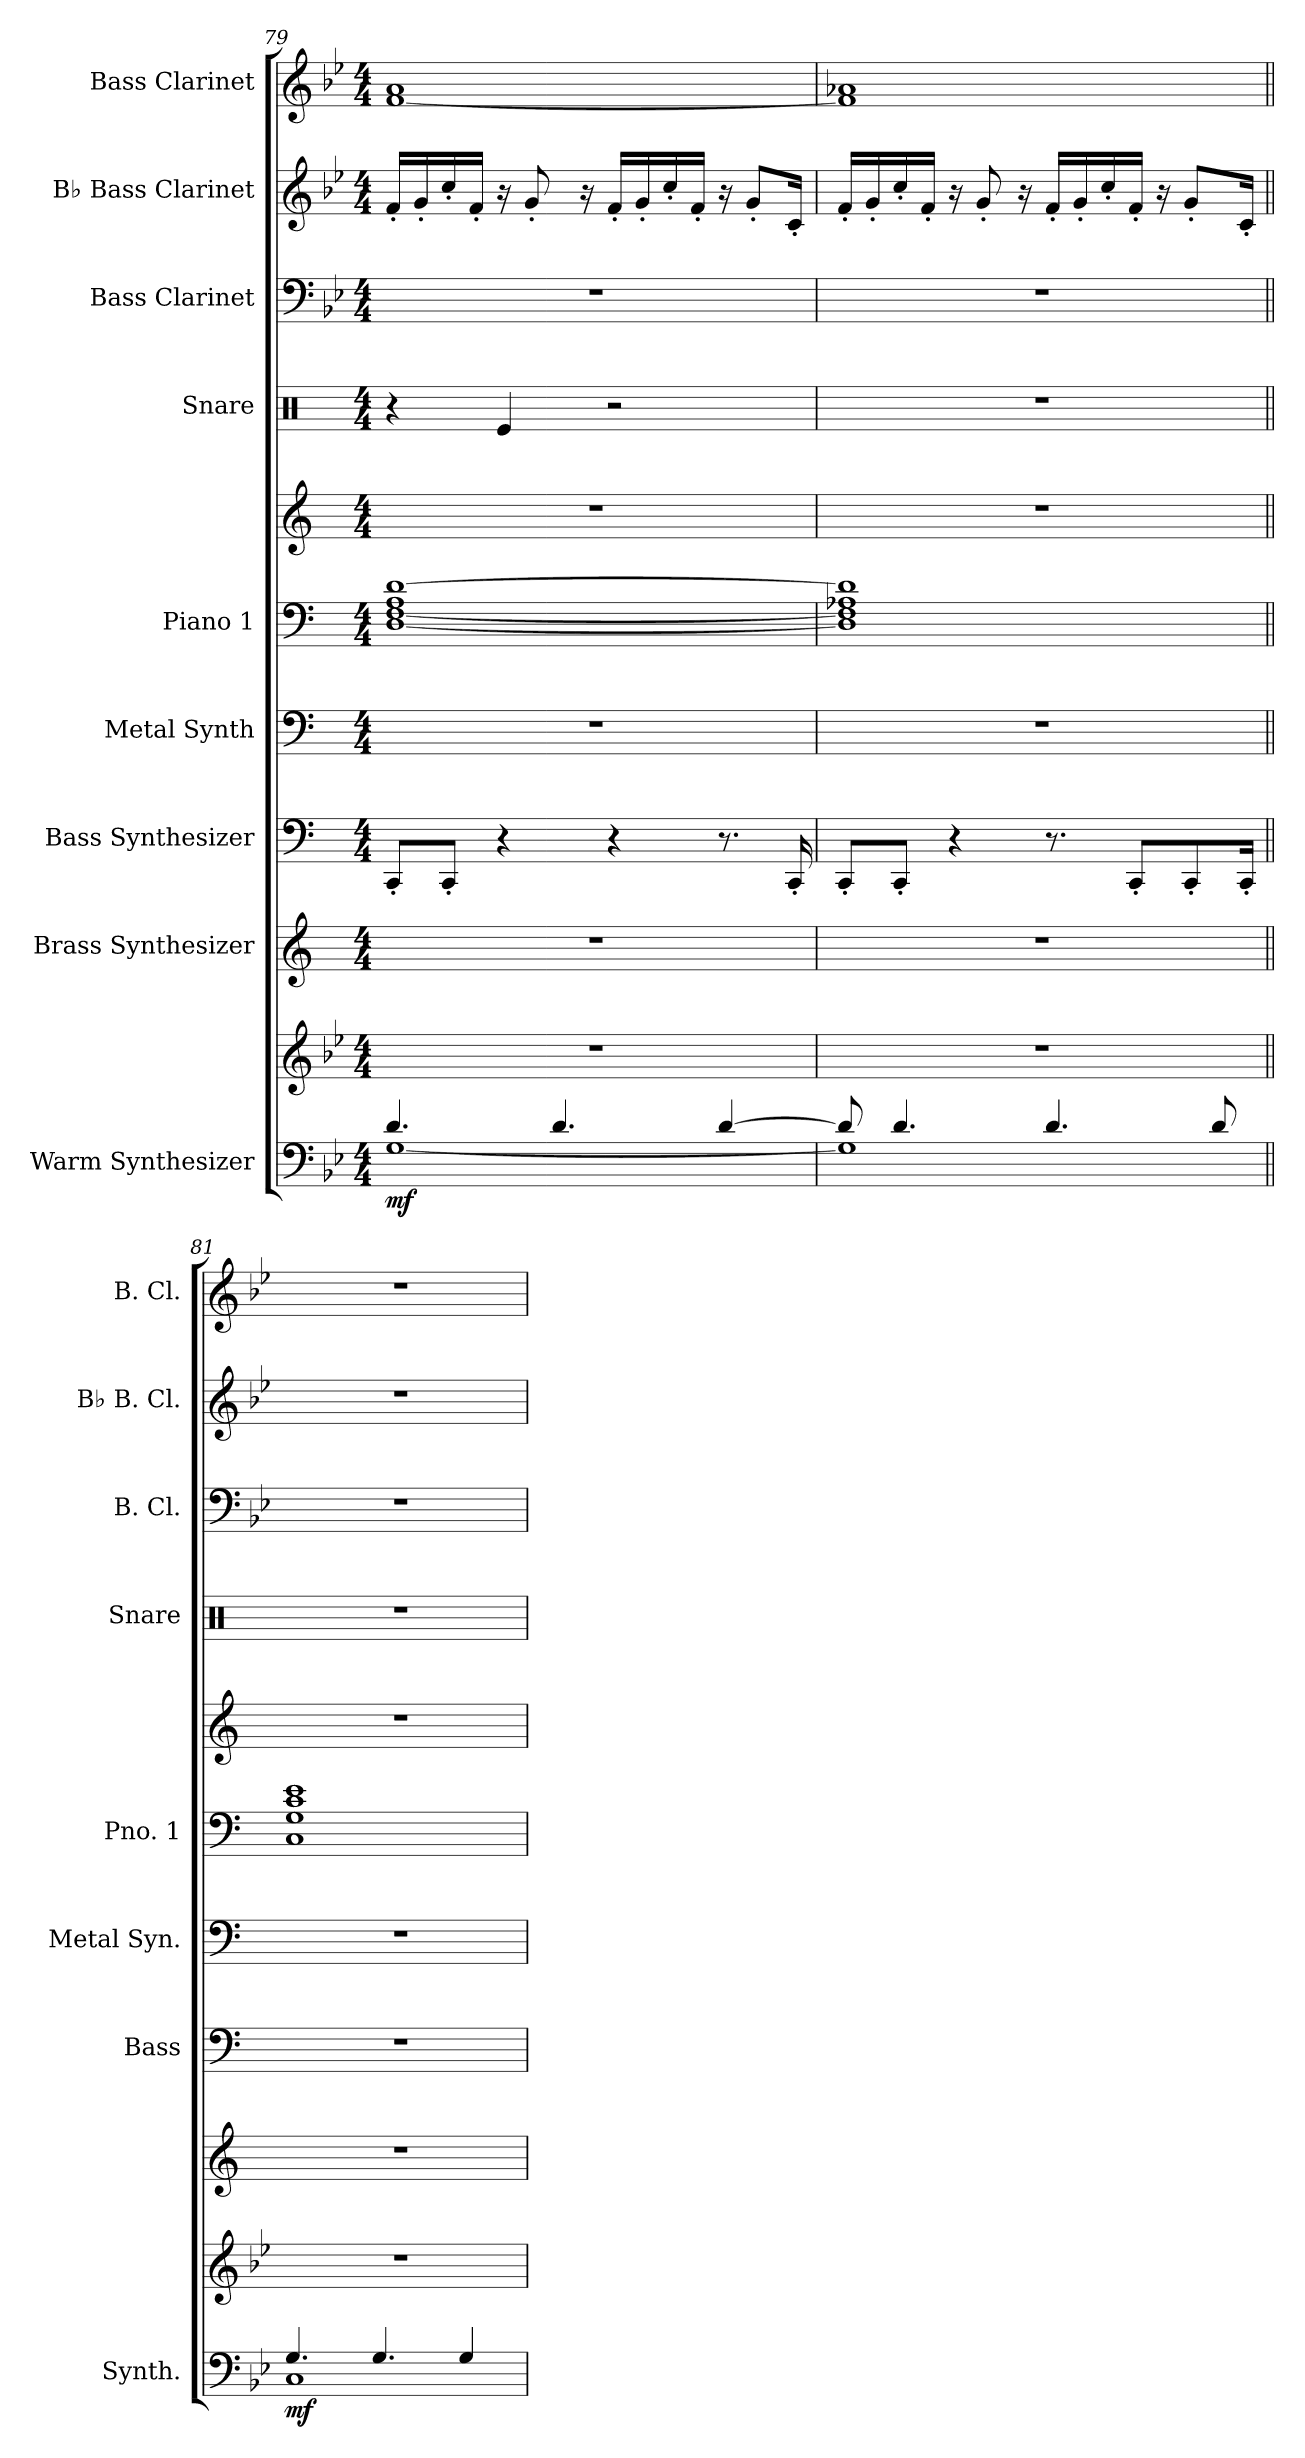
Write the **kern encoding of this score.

**kern	**kern	**dynam	**kern	**kern	**kern	**kern	**kern	**kern	**kern	**kern	**kern
*part9	*part9	*part9	*part8	*part7	*part6	*part5	*part5	*part4	*part3	*part2	*part1
*staff11	*staff10	*staff10/11	*staff9	*staff8	*staff7	*staff6	*staff5	*staff4	*staff3	*staff2	*staff1
*I"Warm Synthesizer	*	*	*I"Brass Synthesizer	*I"Bass Synthesizer	*I"Metal Synth	*I"Piano 1	*	*I"Snare	*I"Bass Clarinet	*I"B♭ Bass Clarinet	*I"Bass Clarinet
*I'Synth.	*	*	*	*I'Bass	*I'Metal Syn.	*I'Pno. 1	*	*I'Snare	*I'B. Cl.	*I'B♭ B. Cl.	*I'B. Cl.
*clefF4	*clefG2	*	*clefG2	*clefF4	*clefF4	*clefF4	*clefG2	*clefX	*clefF4	*clefG2	*clefG2
*	*	*	*	*	*	*	*	*	*ITrd1c2	*ITrd8c14	*ITrd8c14
*k[b-e-]	*k[b-e-]	*	*k[]	*k[]	*k[]	*k[]	*k[]	*k[]	*k[b-e-a-d-]	*k[b-e-]	*k[b-e-]
*M4/4	*M4/4	*	*M4/4	*M4/4	*M4/4	*M4/4	*M4/4	*M4/4	*M4/4	*M4/4	*M4/4
=79	=79	=79	=79	=79	=79	=79	=79	=79	=79	=79	=79
*^	*	*	*	*	*	*	*	*	*	*	*
!	!	!	!LO:DY:b=2	!	!	!	!	!	!	!	!	!
4.d/	[1G	1r	mf	1r	8CC'/L	1r	[1D [<1F 1A [1d	1r	4r	1r	16F'/LL	[1F 1A
.	.	.	.	.	.	.	.	.	.	.	16G'/	.
.	.	.	.	.	8CC'/J	.	.	.	.	.	16c'/	.
.	.	.	.	.	.	.	.	.	.	.	16F'/JJ	.
.	.	.	.	.	4r	.	.	.	4Re/	.	16r	.
.	.	.	.	.	.	.	.	.	.	.	8G'/	.
4.d/	.	.	.	.	.	.	.	.	.	.	.	.
.	.	.	.	.	.	.	.	.	.	.	16r	.
.	.	.	.	.	4r	.	.	.	2r	.	16F'/LL	.
.	.	.	.	.	.	.	.	.	.	.	16G'/	.
.	.	.	.	.	.	.	.	.	.	.	16c'/	.
.	.	.	.	.	.	.	.	.	.	.	16F'/JJ	.
[4d/	.	.	.	.	8.r	.	.	.	.	.	16r	.
.	.	.	.	.	.	.	.	.	.	.	8G'/L	.
.	.	.	.	.	16CC'/	.	.	.	.	.	16C'/Jk	.
=80	=80	=80	=80	=80	=80	=80	=80	=80	=80	=80	=80	=80
8d/]	1G]	1r	.	1r	8CC'/L	1r	1D] 1F] 1A-X 1d]	1r	1r	1r	16F'/LL	1F] 1A-X
.	.	.	.	.	.	.	.	.	.	.	16G'/	.
4.d/	.	.	.	.	8CC'/J	.	.	.	.	.	16c'/	.
.	.	.	.	.	.	.	.	.	.	.	16F'/JJ	.
.	.	.	.	.	4r	.	.	.	.	.	16r	.
.	.	.	.	.	.	.	.	.	.	.	8G'/	.
.	.	.	.	.	.	.	.	.	.	.	16r	.
4.d/	.	.	.	.	8.r	.	.	.	.	.	16F'/LL	.
.	.	.	.	.	.	.	.	.	.	.	16G'/	.
.	.	.	.	.	.	.	.	.	.	.	16c'/	.
.	.	.	.	.	8CC'/L	.	.	.	.	.	16F'/JJ	.
.	.	.	.	.	.	.	.	.	.	.	16r	.
.	.	.	.	.	8CC'/	.	.	.	.	.	8G'/L	.
8d/	.	.	.	.	.	.	.	.	.	.	.	.
.	.	.	.	.	16CC'/Jk	.	.	.	.	.	16C'/Jk	.
=81||	=81||	=81||	=81||	=81||	=81||	=81||	=81||	=81||	=81||	=81||	=81||	=81||
!	!	!	!LO:DY:b=2	!	!	!	!	!	!	!	!	!
4.G/	1C	1r	mf	1r	1r	1r	1C 1G 1c 1e	1r	1r	1r	1r	1r
4.G/	.	.	.	.	.	.	.	.	.	.	.	.
4G/	.	.	.	.	.	.	.	.	.	.	.	.
*v	*v	*	*	*	*	*	*	*	*	*	*	*
=	=	=	=	=	=	=	=	=	=	=	=
*-	*-	*-	*-	*-	*-	*-	*-	*-	*-	*-	*-
